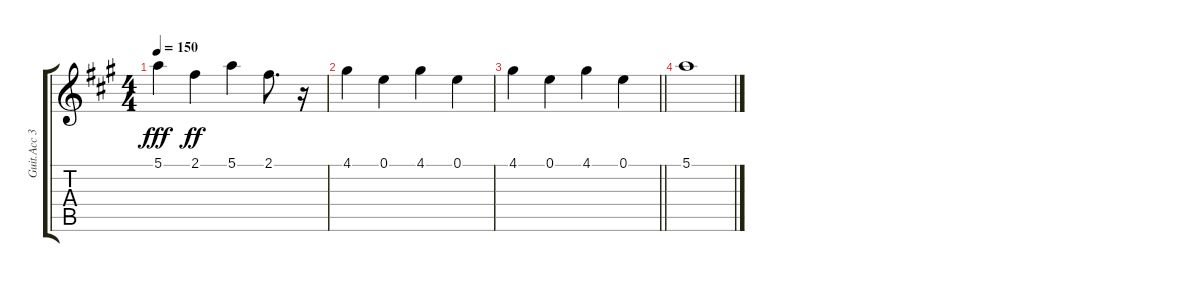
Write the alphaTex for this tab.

\track ("Guit.Acc 3" "Guit.Acc 3") {instrument acousticguitarsteel}
\staff {score tabs}
\tuning (E4 B3 G3 D3 A2 E2) {hide}
\ts (4 4)
\tempo 150
\clef g2
\ks a
5.1.4{dy fff} 2.1.4{dy ff} 5.1.4 2.1.8{d} r.16 |
4.1.4 0.1.4 4.1.4 0.1.4 |
\barLineRight lightlight
4.1.4 0.1.4 4.1.4 0.1.4 |
5.1.1
